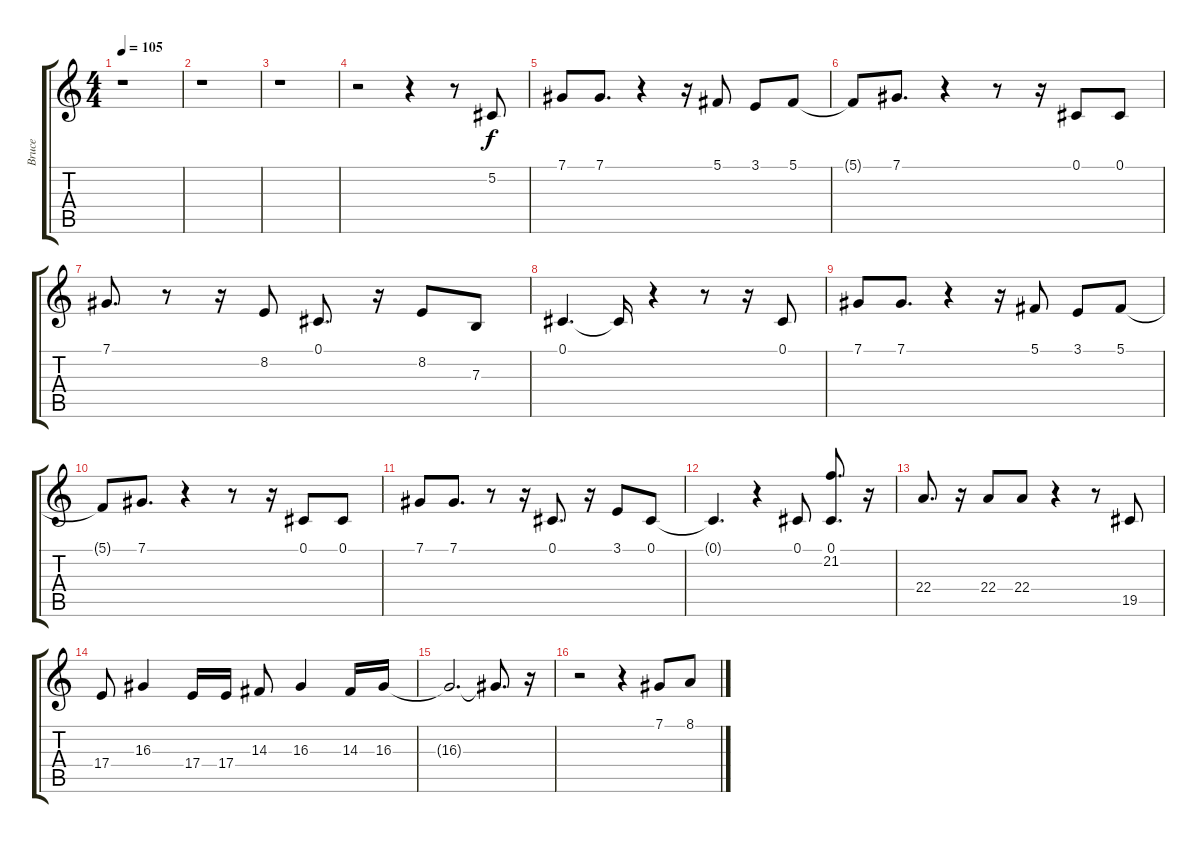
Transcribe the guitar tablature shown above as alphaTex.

\track ("Bruce" "Bruce") {instrument voiceoohs}
\staff {score tabs}
\tuning (Db4 Ab3 E3 B2 Gb2 Db2) {hide}
\ts (4 4)
\tempo 105
\tempo 70
\tempo 105
\clef g2
\ks c
r.1{dy f instrument voiceoohs} |
r.1 |
r.1 |
r.2 r.4 r.8 5.2.8 |
7.1.8 7.1.8{d} r.4 r.16 5.1.8 3.1.8 5.1.8 |
5.1{t}.8 7.1.8{d} r.4 r.8 r.16 0.1.8 0.1.8 |
7.1.8{d} r.8 r.16 8.2.8 0.1.8{d} r.16 8.2.8 7.3.8 |
0.1.4{d} 0.1{t}.16 r.4 r.8 r.16 0.1.8 |
7.1.8 7.1.8{d} r.4 r.16 5.1.8 3.1.8 5.1.8 |
5.1{t}.8 7.1.8{d} r.4 r.8 r.16 0.1.8 0.1.8 |
7.1.8 7.1.8{d} r.8 r.16 0.1.8{d} r.16 3.1.8 0.1.8 |
0.1{t}.4{d} r.4 0.1.8 (0.1 21.2).8{d} r.16 |
22.4.8{d} r.16 22.4.8 22.4.8 r.4 r.8 19.5.8 |
17.4.8 16.3.4 17.4.16 17.4.16 14.3.8 16.3.4 14.3.16 16.3.16 |
16.3{t}.2{d} 16.3{t}.8{d} r.16 |
r.2 r.4 7.1.8 8.1.8
